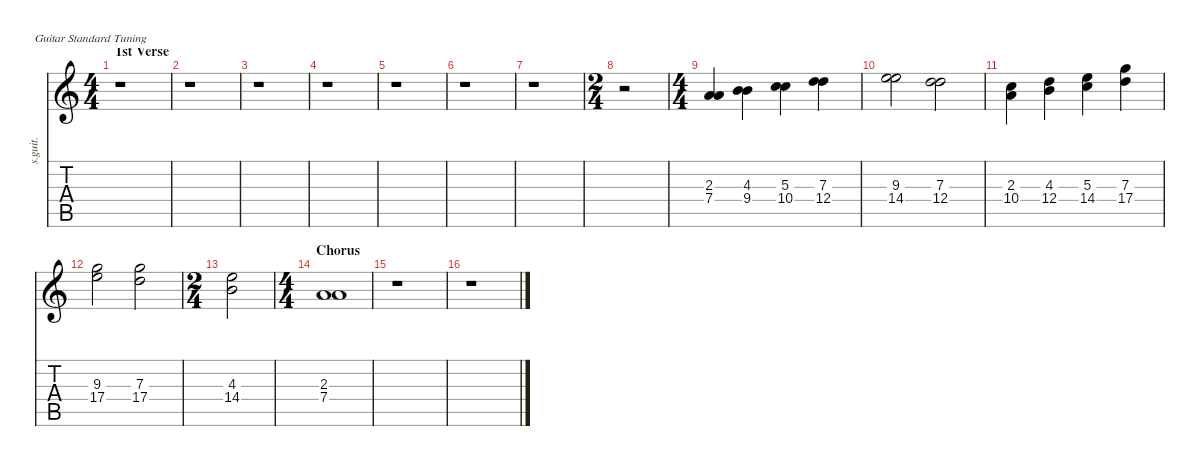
\defaultSystemsLayout 4
\hideDynamics
\bracketExtendMode nobrackets
\track ("Horns" "s.guit.") {instrument frenchhorn}
\staff {score tabs}
\tuning (E4 B3 G3 D3 A2 E2)
\displaytranspose 12
\ts (4 4)
\section ("" "1st Verse")
\tempo (69 hide)
\clef g2
\ks c
r.1{dy fff} |
r.1 |
r.1 |
r.1 |
r.1 |
r.1 |
r.1 |
\ts (2 4)
\beaming (8 2 2 2 2)
r.2 |
\ts (4 4)
\beaming (8 2 2 2 2)
(2.3 7.4).4{lyrics (0 "") lyrics (1 "") lyrics (2 "") lyrics (3 "") lyrics (4 "") dy mp} (4.3 9.4).4{lyrics (0 "") lyrics (1 "") lyrics (2 "") lyrics (3 "") lyrics (4 "")} (5.3 10.4).4{lyrics (0 "") lyrics (1 "") lyrics (2 "") lyrics (3 "") lyrics (4 "")} (7.3 12.4).4{lyrics (0 "") lyrics (1 "") lyrics (2 "") lyrics (3 "") lyrics (4 "")} |
(9.3 14.4).2{lyrics (0 "") lyrics (1 "") lyrics (2 "") lyrics (3 "") lyrics (4 "")} (7.3 12.4).2{lyrics (0 "") lyrics (1 "") lyrics (2 "") lyrics (3 "") lyrics (4 "")} |
(2.3 10.4).4{lyrics (0 "") lyrics (1 "") lyrics (2 "") lyrics (3 "") lyrics (4 "") dy f} (4.3 12.4).4{lyrics (0 "") lyrics (1 "") lyrics (2 "") lyrics (3 "") lyrics (4 "")} (5.3 14.4).4{lyrics (0 "") lyrics (1 "") lyrics (2 "") lyrics (3 "") lyrics (4 "")} (7.3 17.4).4{lyrics (0 "") lyrics (1 "") lyrics (2 "") lyrics (3 "") lyrics (4 "")} |
(9.3 17.4).2{lyrics (0 "") lyrics (1 "") lyrics (2 "") lyrics (3 "") lyrics (4 "")} (7.3 17.4).2{lyrics (0 "") lyrics (1 "") lyrics (2 "") lyrics (3 "") lyrics (4 "")} |
\ts (2 4)
\beaming (8 2 2 2 2)
(4.3 14.4).2{lyrics (0 "") lyrics (1 "") lyrics (2 "") lyrics (3 "") lyrics (4 "")} |
\ts (4 4)
\beaming (8 2 2 2 2)
\section ("" "Chorus")
(2.3 7.4).1{lyrics (0 "") lyrics (1 "") lyrics (2 "") lyrics (3 "") lyrics (4 "")} |
r.1 |
r.1
